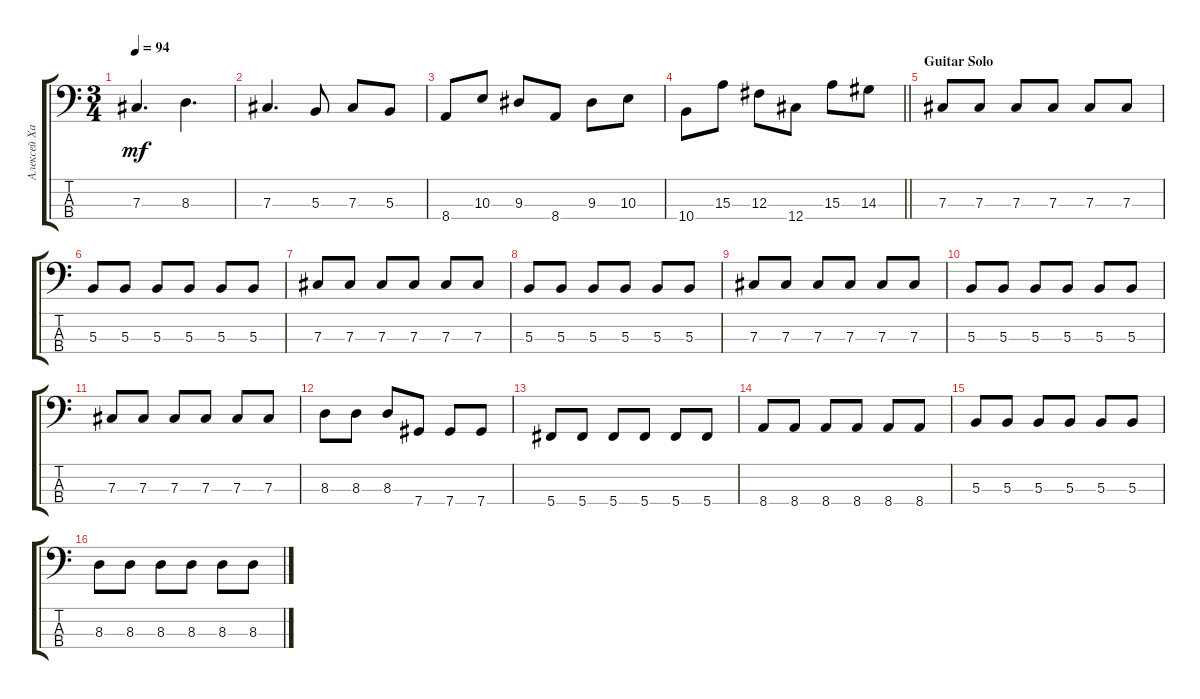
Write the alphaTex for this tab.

\track ("Алексей Харьков" "Алексей Ха") {instrument electricbassfinger}
\staff {score tabs}
\tuning (E2 B1 Gb1 Db1) {hide}
\ts (3 4)
\tempo 94
\clef f4
\ks c
7.3.4{d dy mf} 8.3.4{d} |
7.3.4{d} 5.3.8 7.3.8 5.3.8 |
8.4.8 10.3.8 9.3.8 8.4.8 9.3.8 10.3.8 |
\barLineRight lightlight
10.4.8 15.3.8 12.3.8 12.4.8 15.3.8 14.3.8 |
\section ("" "Guitar Solo")
7.3.8 7.3.8 7.3.8 7.3.8 7.3.8 7.3.8 |
5.3.8 5.3.8 5.3.8 5.3.8 5.3.8 5.3.8 |
7.3.8 7.3.8 7.3.8 7.3.8 7.3.8 7.3.8 |
5.3.8 5.3.8 5.3.8 5.3.8 5.3.8 5.3.8 |
7.3.8 7.3.8 7.3.8 7.3.8 7.3.8 7.3.8 |
5.3.8 5.3.8 5.3.8 5.3.8 5.3.8 5.3.8 |
7.3.8 7.3.8 7.3.8 7.3.8 7.3.8 7.3.8 |
8.3.8 8.3.8 8.3.8 7.4.8 7.4.8 7.4.8 |
5.4.8 5.4.8 5.4.8 5.4.8 5.4.8 5.4.8 |
8.4.8 8.4.8 8.4.8 8.4.8 8.4.8 8.4.8 |
5.3.8 5.3.8 5.3.8 5.3.8 5.3.8 5.3.8 |
8.3.8 8.3.8 8.3.8 8.3.8 8.3.8 8.3.8
